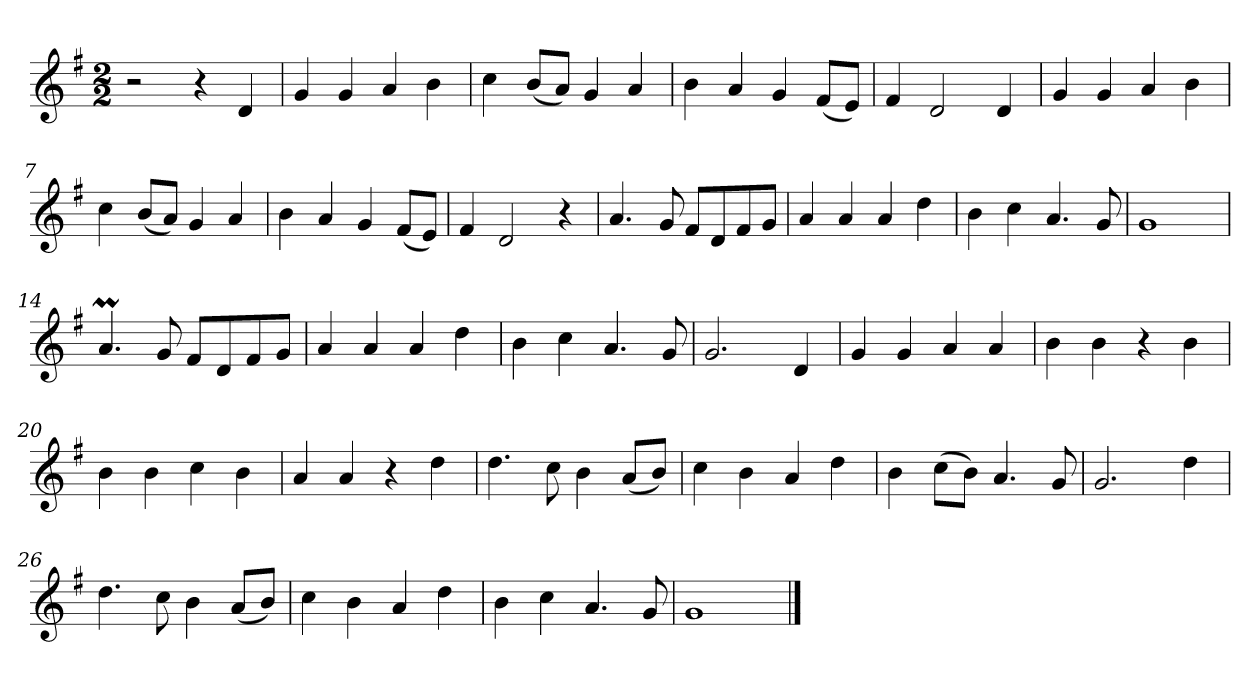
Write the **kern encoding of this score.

**kern
*part1
*staff1
*clefG2
*k[f#]
*G:
*M2/2
*MM120
=1
2r
4r
4d
=2
4g
4g
4a
4b
=3
4cc
(8b/L
8a/J)
4g
4a
=4
4b
4a
4g
(8f#/L
8e/J)
=5
4f#
2d
4d
=6
4g
4g
4a
4b
=7
4cc
(8b/L
8a/J)
4g
4a
=8
4b
4a
4g
(8f#/L
8e/J)
=9
4f#
2d
4r
=10
4.a
8g
8f#/L
8d/
8f#/
8g/J
=11
4a
4a
4a
4dd
=12
4b
4cc
4.a
8g
=13
1g
=14
4.aM
8g
8f#/L
8d/
8f#/
8g/J
=15
4a
4a
4a
4dd
=16
4b
4cc
4.a
8g
=17
2.g
4d
=18
4g
4g
4a
4a
=19
4b
4b
4r
4b
=20
4b
4b
4cc
4b
=21
4a
4a
4r
4dd
=22
4.dd
8cc
4b
(8a/L
8b/J)
=23
4cc
4b
4a
4dd
=24
4b
(8cc\L
8b\J)
4.a
8g
=25
2.g
4dd
=26
4.dd
8cc
4b
(8a/L
8b/J)
=27
4cc
4b
4a
4dd
=28
4b
4cc
4.a
8g
=29
1g
==
*-
